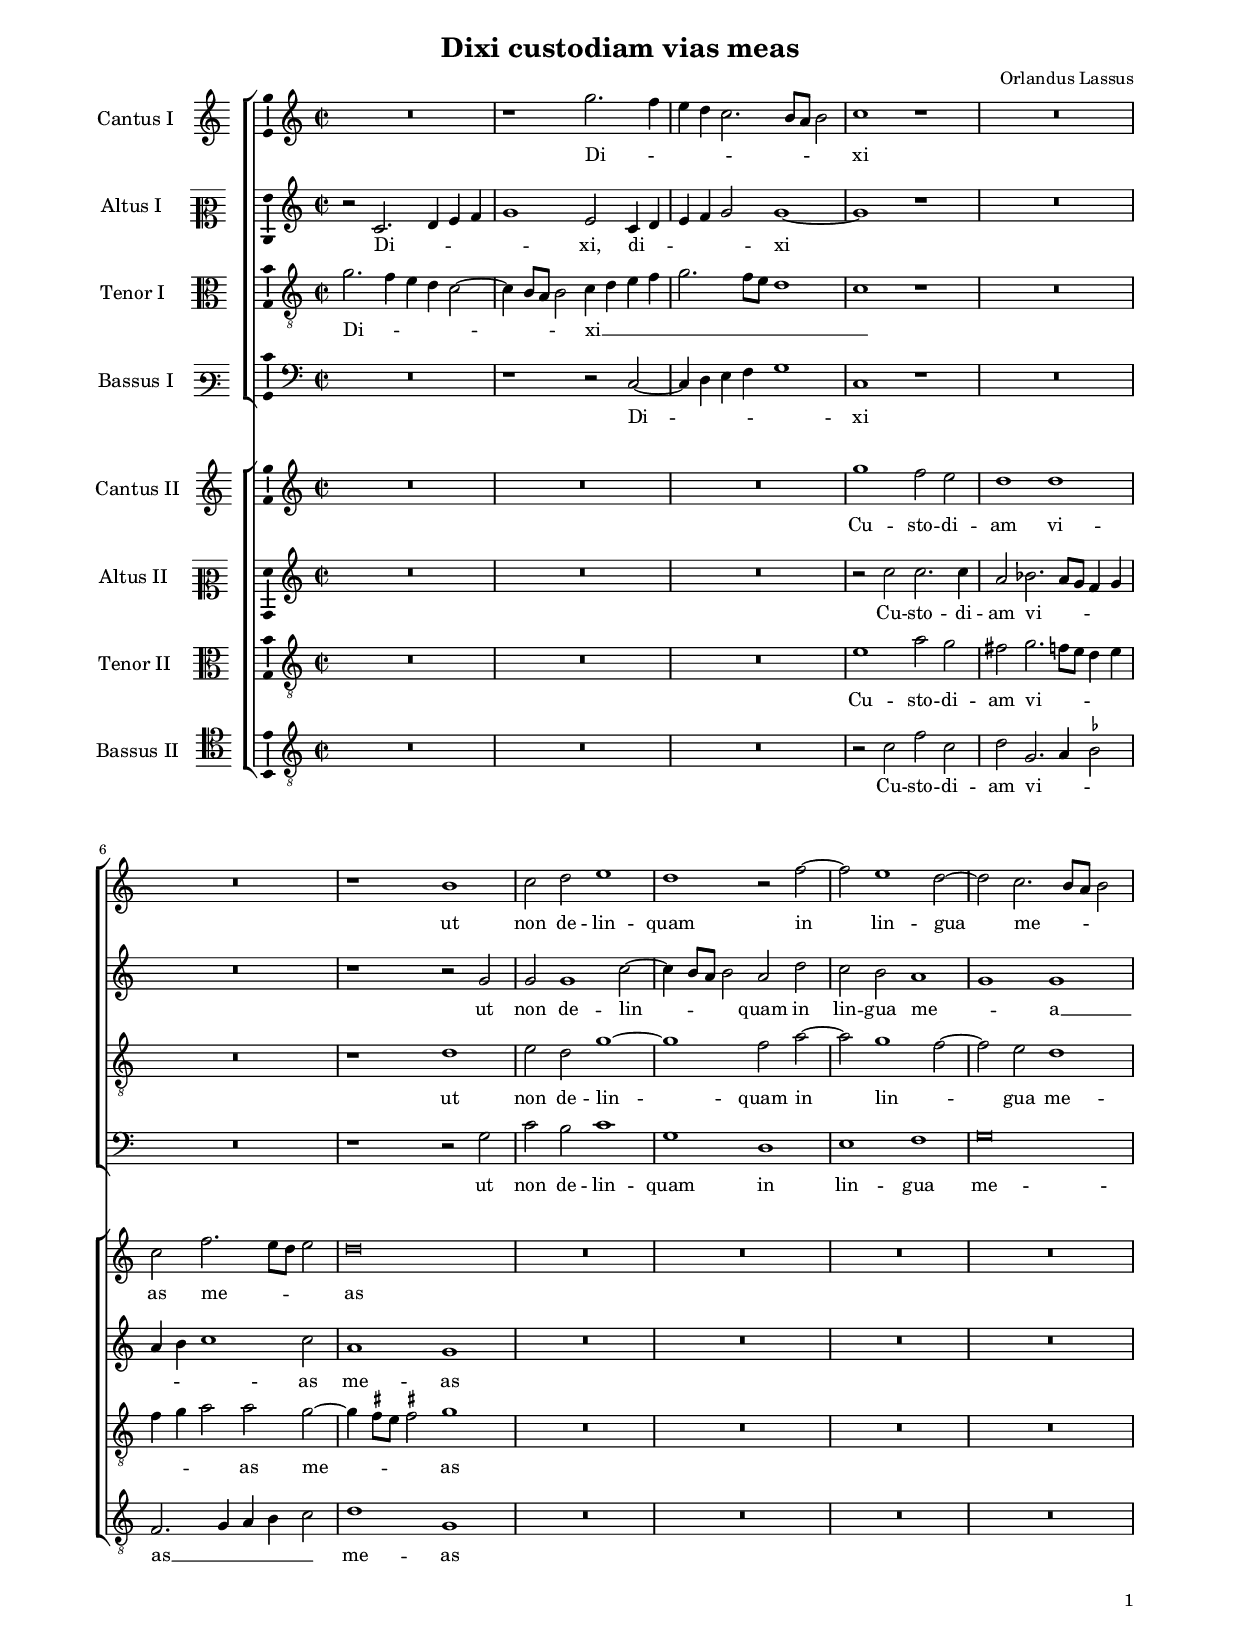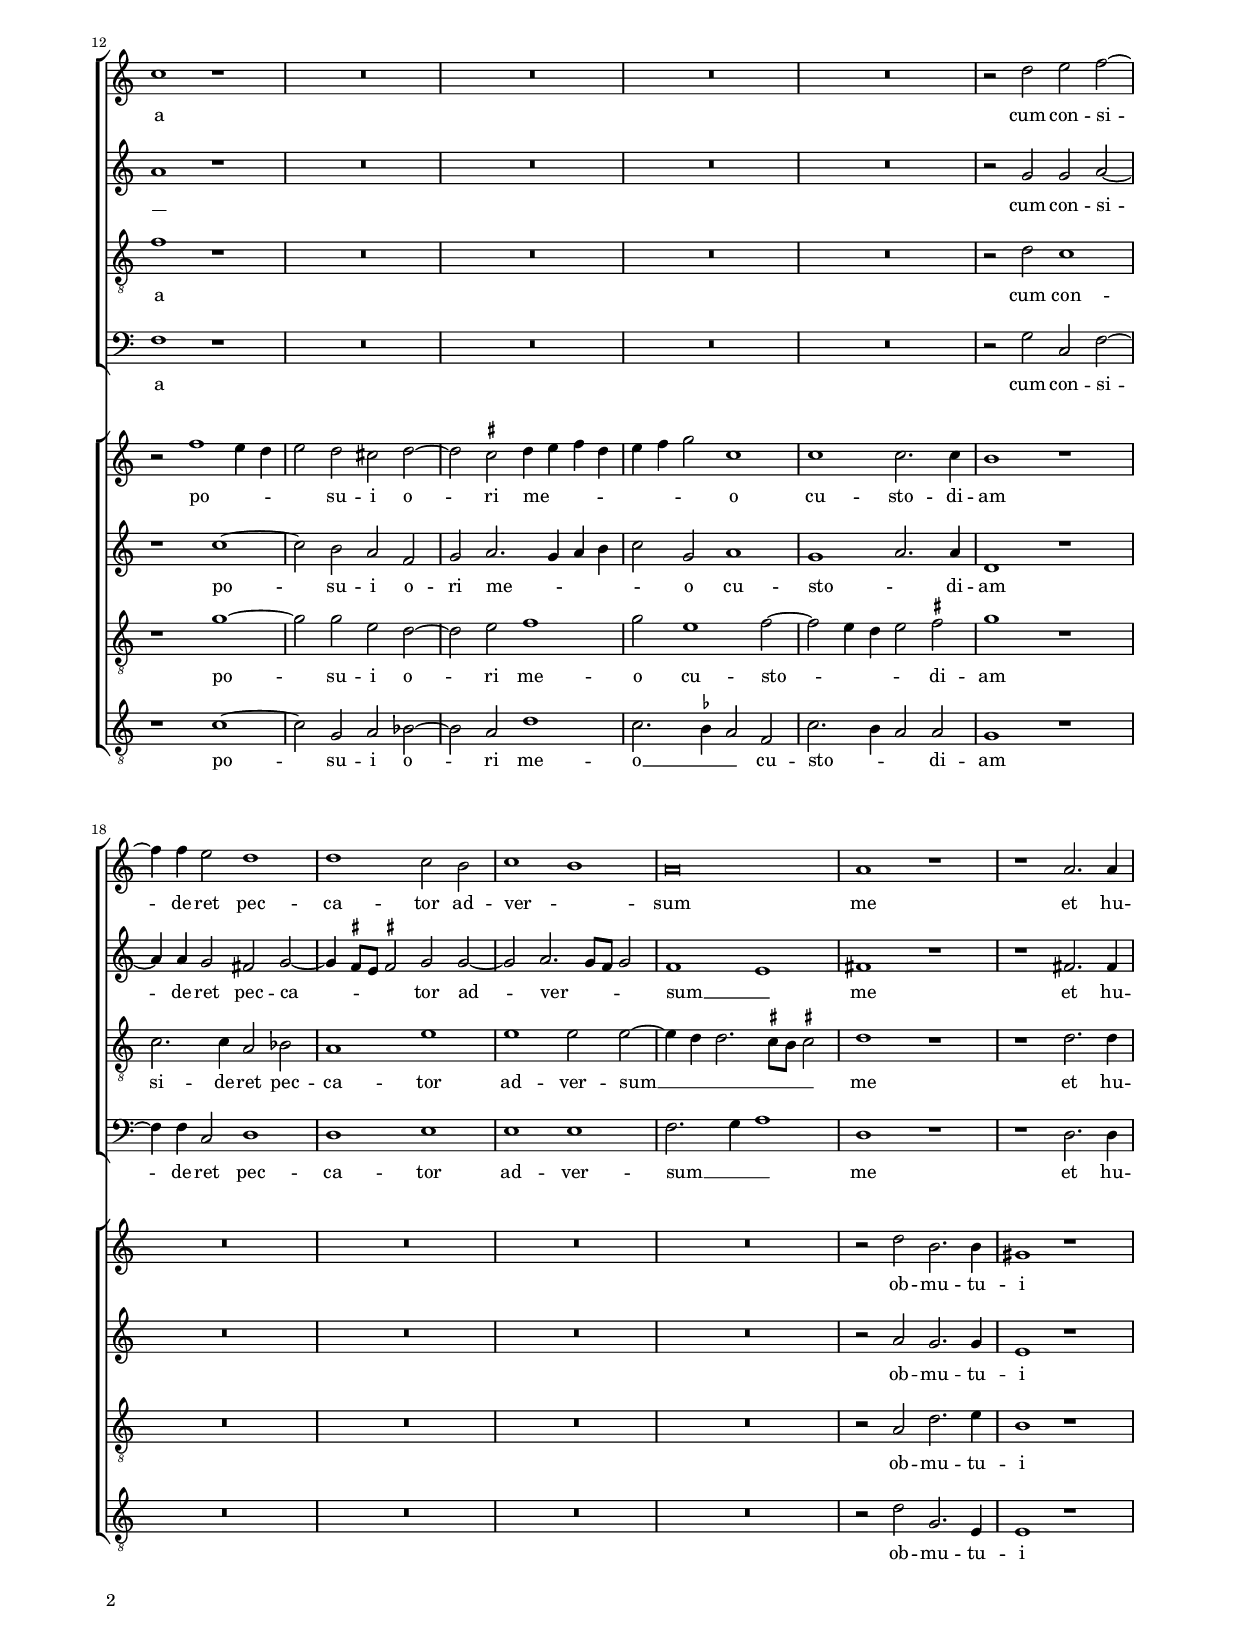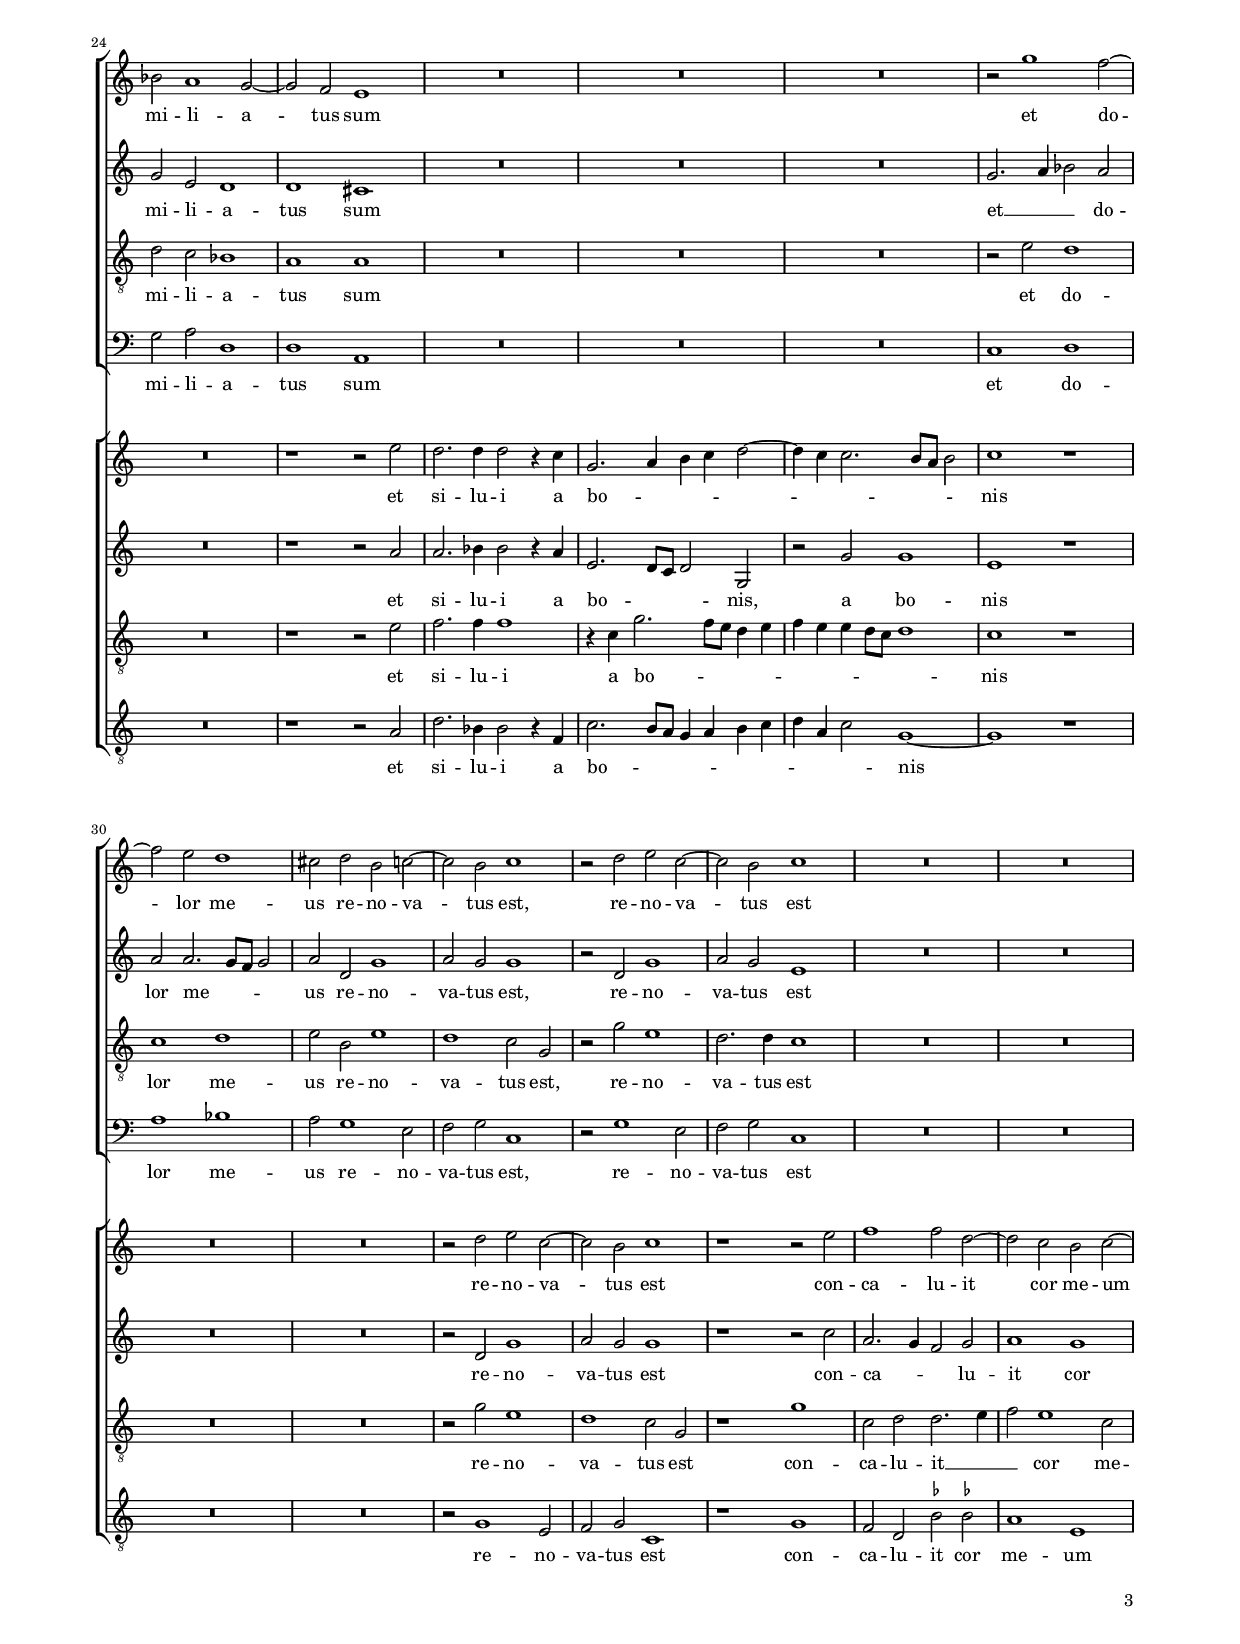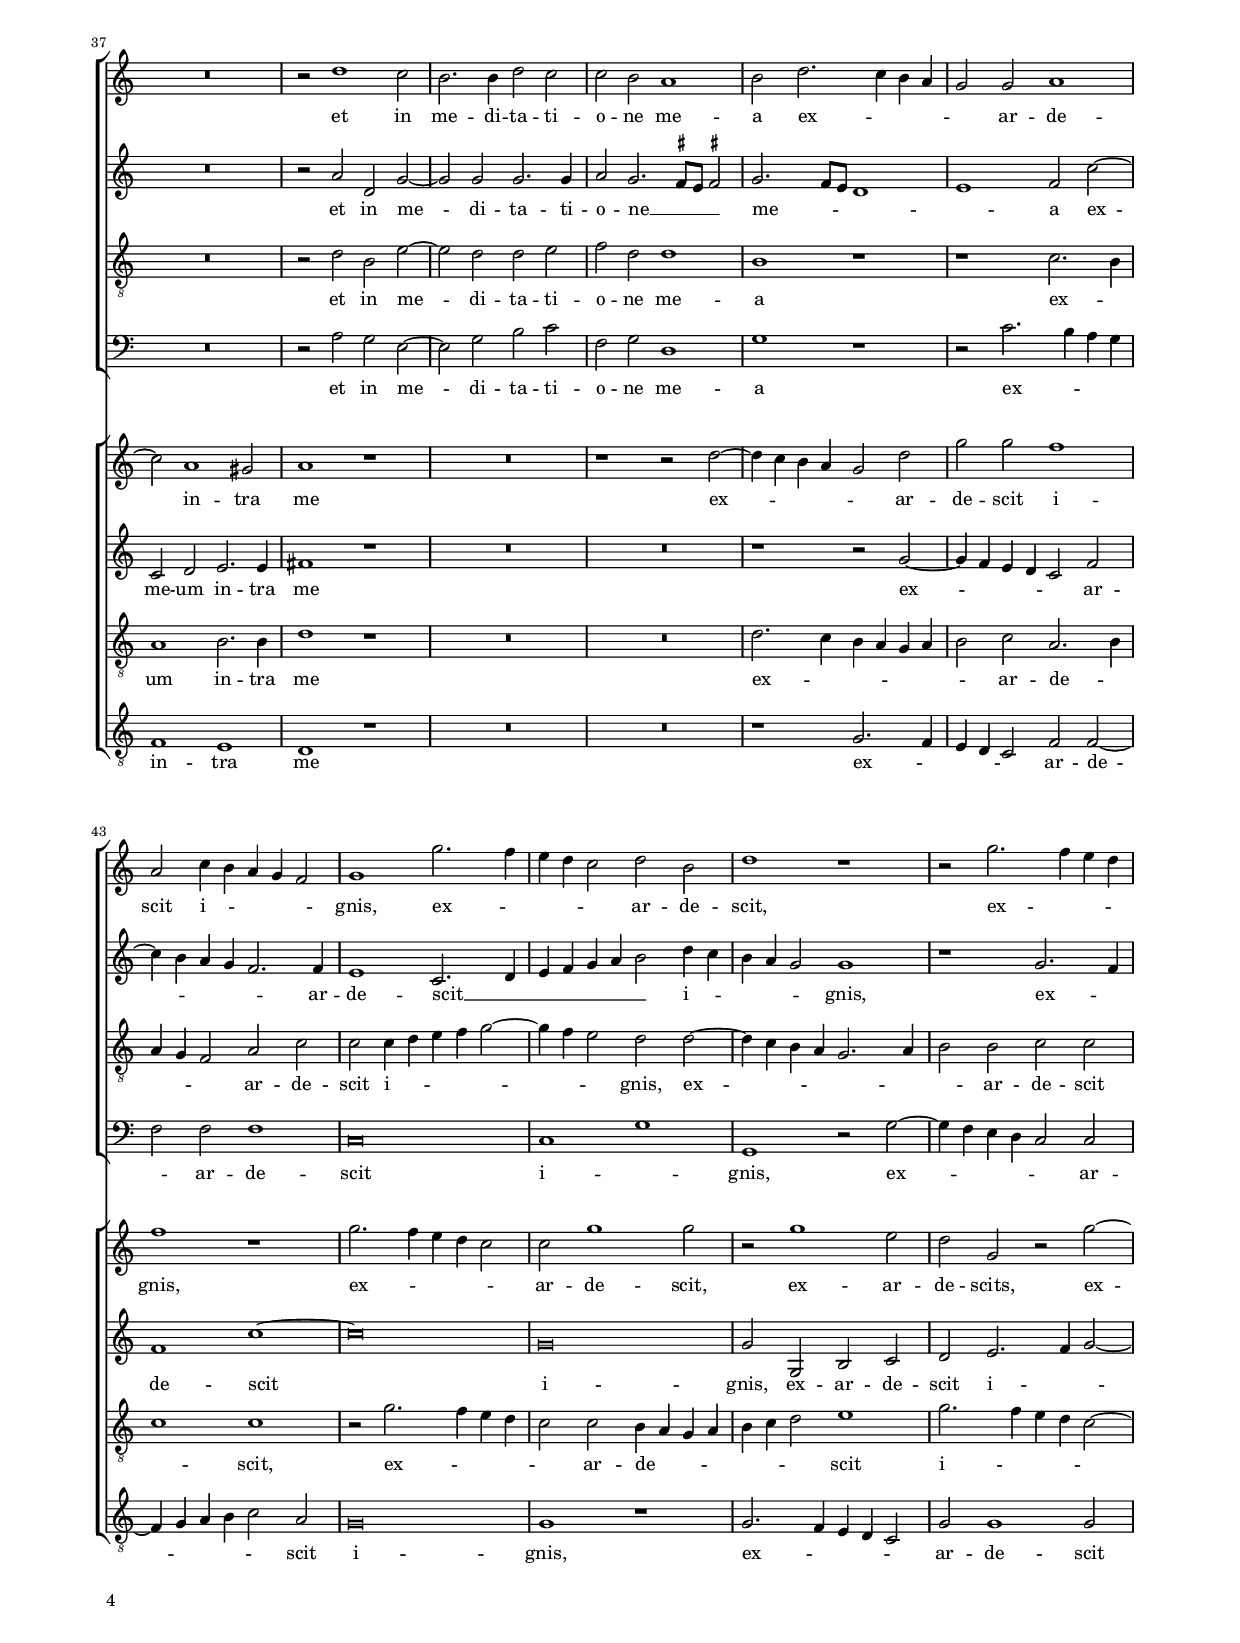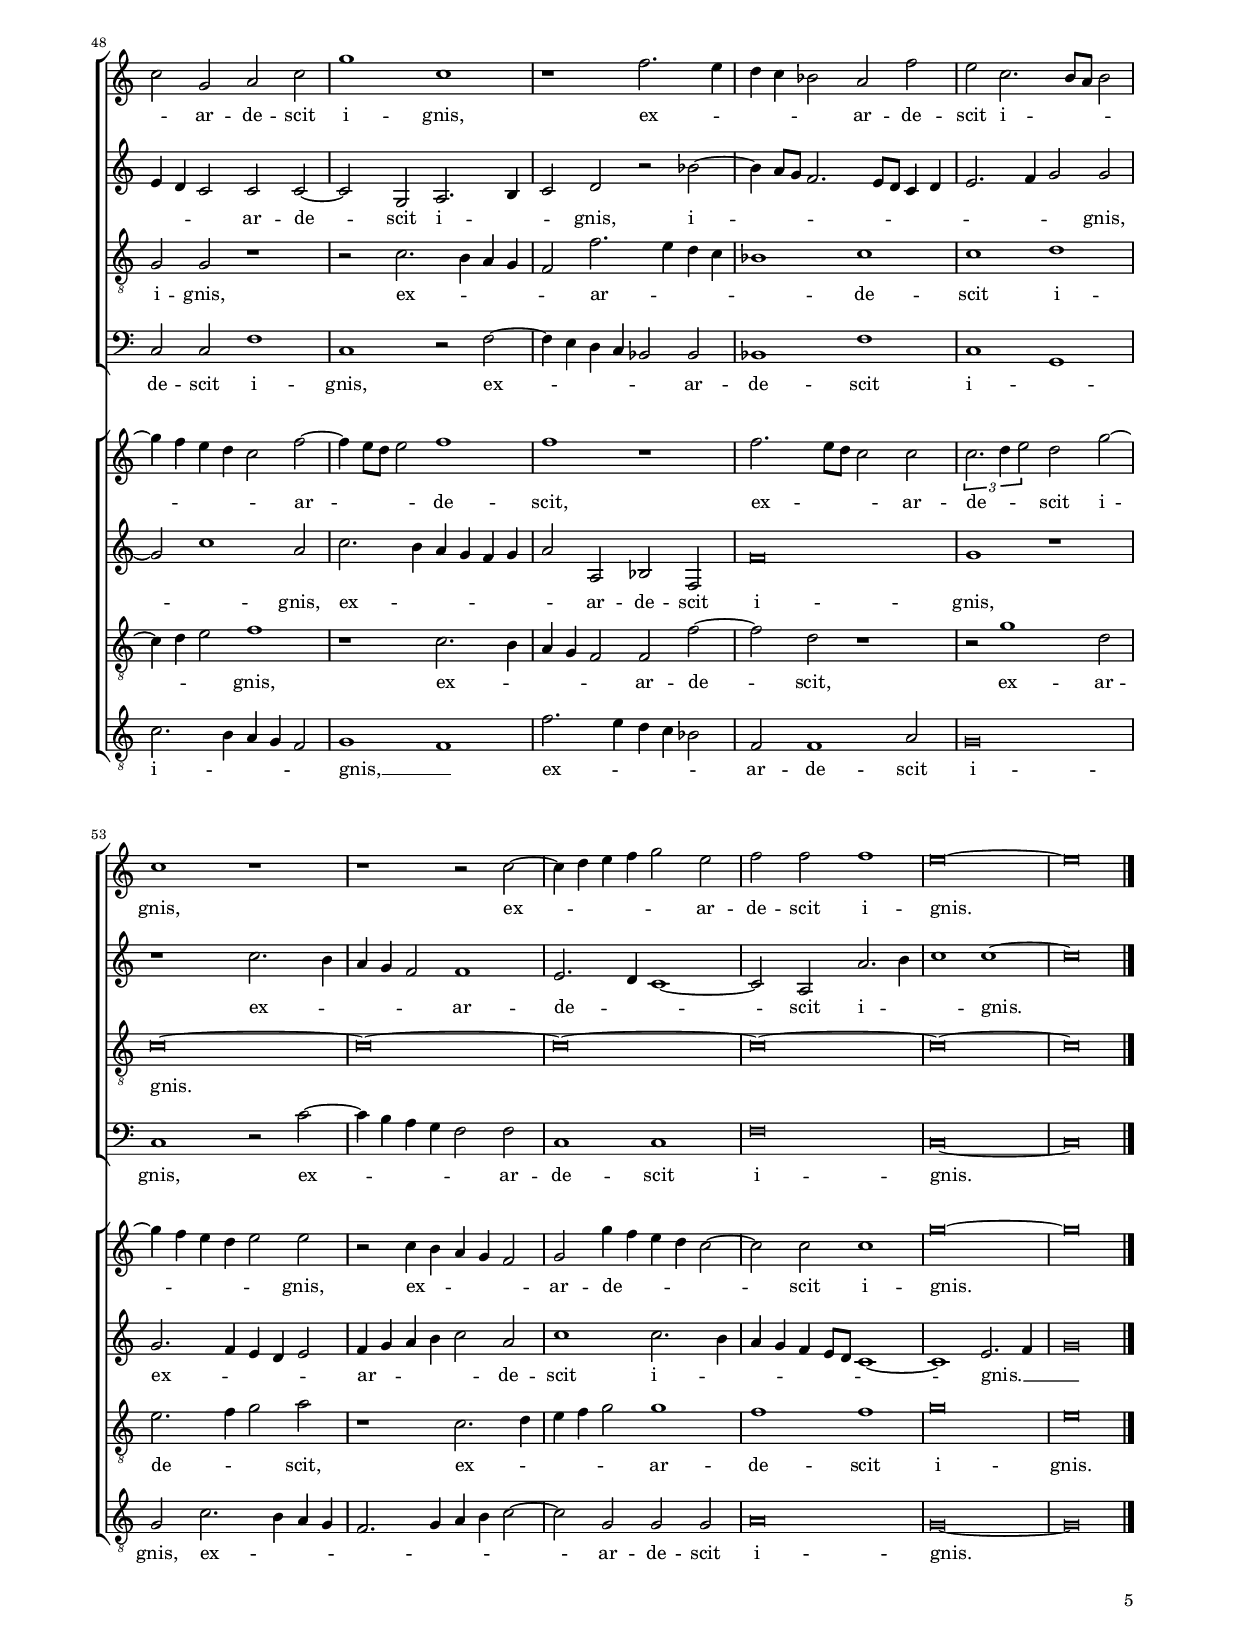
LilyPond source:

\header 
{
	title="Dixi custodiam vias meas"
	composer="Orlandus Lassus"
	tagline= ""
}

\version "2.22.1"
\include "deutsch.ly"
#(set-global-staff-size 15)
% #(set-default-paper-size "letter")
#(ly:set-option 'point-and-click #f)


\paper
	{
	top-margin = 1.8 \cm
	bottom-margin = 1.2 \cm
	left-margin = 1.8 \cm
	right-margin = 1.8 \cm
	print-page-number = ##f
	ragged-bottom = ##f
	ragged-last-bottom = ##t
	ragged-bottom = ##f
	ragged-last-bottom = ##t
%   systems-per-page = 2
	system-system-spacing = #'((basic-distance . 18) (minimum-distance . 14) (padding . 7) (strechability . 250))
    oddFooterMarkup=\markup   \fill-line { "" \fromproperty #'page:page-number-string }
    evenFooterMarkup=\markup  \fill-line { \fromproperty #'page:page-number-string "" }
    last-bottom-spacing = #'((basic-distance . 12) (minimum-distance . 7) (padding . 4))
	}


global =  
	{
	\key c \major
	\time 2/2 \set Score.measureLength = #(ly:make-moment 2/1)
    \set Score.tempoHideNote = ##t
    \tempo 2 = 85
    \skip 1*2*58 \bar "|."
	}

	ficta = { \once \set suggestAccidentals = ##t }
	
	forget = #(define-music-function (music) (ly:music?) #{
	\accidentalStyle forget
	$music
	\accidentalStyle default
	#})

	
incipitcantusprimus = \markup { \score {
	{
	\set Staff.instrumentName = \markup { \fontsize #1 "Cantus I" }
	\key c \major
	\clef violin
	s4 \bar ""
	}
	\layout  {
	raggedright = ##t
	indent = 1.9 \cm
	line-width = 2.5\cm
	\context { \Staff \remove Time_signature_engraver }
	\override Staff.Clef.Y-extent = #'(0 . 0)
	}} \hspace #1 }
      
incipitaltusprimus = \markup { \score {
	{
	\set Staff.instrumentName = \markup { \fontsize #1 "Altus I" }
	\key c \major
	\clef mezzosoprano
	s4 \bar ""
	}
	\layout  {
	raggedright = ##t
	indent = 1.9 \cm
	line-width = 2.5\cm
	\context { \Staff \remove Time_signature_engraver }
	\override Staff.Clef.Y-extent = #'(0 . 0)
	}} \hspace #1 }
      
incipittenorprimus = \markup { \score {
	{
	\set Staff.instrumentName = \markup { \fontsize #1 "Tenor I" }
	\key c \major
	\clef alto
	s4 \bar ""
	}
	\layout  {
	raggedright = ##t
	indent = 1.9 \cm
	line-width = 2.5\cm
	\context { \Staff \remove Time_signature_engraver }
	\override Staff.Clef.Y-extent = #'(0 . 0)
	}} \hspace #1 }


incipitbassusprimus = \markup { \score {
	{
	\set Staff.instrumentName = \markup { \fontsize #1 "Bassus I" }
	\key c \major
	\clef varbaritone
	s4 \bar ""
	}
	\layout  {
	raggedright = ##t
	indent = 1.9 \cm
	line-width = 2.5\cm
	\context { \Staff \remove Time_signature_engraver }
	\override Staff.Clef.Y-extent = #'(0 . 0)
	}} \hspace #1 }

incipitcantussecundus = \markup { \score {
	{
	\set Staff.instrumentName = \markup { \fontsize #1 "Cantus II" }
	\key c \major
	\clef violin
	s4 \bar ""
	}
	\layout  {
	raggedright = ##t
	indent = 1.9 \cm
	line-width = 2.5\cm
	\context { \Staff \remove Time_signature_engraver }
	\override Staff.Clef.Y-extent = #'(0 . 0)
	}} \hspace #1 }


incipitaltussecundus = \markup { \score {
	{
	\set Staff.instrumentName = \markup { \fontsize #1 "Altus II" }
	\key c \major
	\clef mezzosoprano
	s4 \bar ""
	}
	\layout  {
	raggedright = ##t
	indent = 1.9 \cm
	line-width = 2.5\cm
	\context { \Staff \remove Time_signature_engraver }
	\override Staff.Clef.Y-extent = #'(0 . 0)
	}} \hspace #1 }


incipittenorsecundus = \markup { \score {
	{
	\set Staff.instrumentName = \markup { \fontsize #1 "Tenor II" }
	\key c \major
	\clef alto
	s4 \bar ""
	}
	\layout  {
	raggedright = ##t
	indent = 1.9 \cm
	line-width = 2.5\cm
	\context { \Staff \remove Time_signature_engraver }
	\override Staff.Clef.Y-extent = #'(0 . 0)
	}} \hspace #1 }	


incipitbassussecundus = \markup { \score {
	{
	\set Staff.instrumentName = \markup { \fontsize #1 "Bassus II" }
	\key c \major
	\clef tenor
	s4 \bar ""
	}
	\layout  {
	raggedright = ##t
	indent = 1.9 \cm
	line-width = 2.5\cm
	\context { \Staff \remove Time_signature_engraver }
	\override Staff.Clef.Y-extent = #'(0 . 0)
	}} \hspace #1 }


cantusprimus =  \relative c''
	{
	R\breve
	r1 g'2. f4
	e4 d c2. h8 a h2
	c1 r
%5
	R\breve |
	R\breve
	r1 h
	c2 d e1
	d1 r2 f~
%10
	f2 e1 d2~ |
	d2 c2. h8 a h2
	c1 r
	R\breve
	R\breve
%15
	R\breve |
	R\breve
	r2 d e f~
	f4 f e2 d1
	d1 c2 h
%20
	c1 h |
	a\breve
	a1 r
	r1 a2. a4
	b2 a1 g2~
%25
	g2 f e1 |
	R\breve
	R\breve
	R\breve
	r2 g'1 f2~
%30
	f2 e d1 |
	cis2 d h c~
	c2 h c1
	r2 d e c~
	c2 h c1
%35
	R\breve |
	R\breve
	R\breve
	r2 d1 c2
	h2. h4 d2 c
%40
	c2 h a1 |
	h2 d2. c4 h a
	g2 g a1
	a2 c4 h a g f2
	g1 g'2. f4
%45
	e4 d c2 d h |
	d1 r
	r2 g2. f4 e d
	c2 g a c
	g'1 c,
%50
	r1 f2. e4 |
	d4 c b2 a f'
	e2 c2. h8 a h2
	c1 r
	r1 r2 c~
%55
	c4 d e f g2 e |
	f2 f f1
	e\breve~
	e\breve |
	}

altusprimus =  \relative c' 
	{
	r2 c2. d4 e f
	g1 e2 c4 d
	e4 f g2 g1~
	g1 r
%5
	R\breve |
	R\breve
	r1 r2 g
	g2 g1 c2~
	c4 h8 a h2 a d
%10
	c2 h a1 |
	g1 g
	a1 r
	R\breve
	R\breve
%15
	R\breve |
	R\breve
	r2 g g a~
	a4 a g2 fis g~
	g4 \ficta fis8 e \ficta fis!2 g g~
%20
	g2 a2. g8 f g2 |
	f1 e
	fis1 r
	r1 fis2. fis4
	g2 e d1
%25
	d1 cis |
	R\breve
	R\breve
	R\breve
	g'2. a4 b2 a
%30
	a2 a2. g8 f g2 |
	a2 d, g1
	a2 g g1
	r2 d g1
	a2 g e1
%35
	R\breve |
	R\breve
	R\breve
	r2 a d, g~
	g2 g g2. g4
%40
	a2 g2. \ficta fis8 e \ficta fis!2 |
	g2. f8 e d1
	e1 f2 c'~
	c4 h a g f2. f4
	e1 c2. d4
%45
	e4 f g a h2 d4 c |
	h4 a g2 g1
	r1 g2. f4
	e4 d c2 c c~
	c2 g a2. h4
%50
	c2 d r b'~ |
	b4 a8 g f2. e8 d c4 d
	e2. f4 g2 g
	r1 c2. h4
	a4 g f2 f1
%55
	e2. d4 c1~ |
	c2 a a'2. h4
	c1 c~
	c\breve |
	}

tenorprimus =  \relative c' 
	{
	g'2. f4 e d c2~
	c4 h8 a h2 c4 d e f
	g2. f8 e d1
	c1 r
%5
	R\breve |
	R\breve
	r1 d
	e2 d g1~
	g1 f2 a~
%10
	a2 g1 f2~ |
	f2 e d1
	f1 r
	R\breve
	R\breve
%15
	R\breve |
	R\breve
	r2 d c1
	c2. c4 a2 b
	a1 e'
%20
	e1 e2 e~ |
	e4 d d2. \ficta cis8 h \ficta cis!2
	d1 r
	r1 d2. d4
	d2 c b1
%25
	a1 a |
	R\breve
	R\breve
	R\breve
	r2 e' d1
%30
	c1 d |
	e2 h e1
	d1 c2 g
	r2 g' e1
	d2. d4 c1
%35
	R\breve |
	R\breve
	R\breve
	r2 d h e~
	e2 d d e
%40
	f2 d d1 |
	h1 r
	r1 c2. h4
	a4 g f2 a c
	c2 c4 d e f g2~
%45
	g4 f e2 d d~ |
	d4 c h a g2. a4
	h2 h c c
	g2 g r1
	r2 c2. h4 a g
%50
	f2 f'2. e4 d c
	b1 c
	c1 d
	c\breve~
	c\breve~
%55
        c\breve~ |
        c\breve~
        c\breve~
        c\breve |
	}

bassusprimus  =  \relative c 
	{
	R\breve
	r1 r2 c~
	c4 d e f g1
	c,1 r
%5
	R\breve |
	R\breve
	r1 r2 g'
	c2 h c1
	g1 d
%10
	e1 f |
	g\breve
	f1 r
	R\breve
	R\breve
%15
	R\breve |
	R\breve
	r2 g c, f~
	f4 f c2 d1
	d1 e
%20
	e1 e |
	f2. g4 a1
	d,1 r
	r1 d2. d4
	g2 a d,1
%25
	d1 a |
	R\breve
	R\breve
	R\breve
	c1 d
%30
	a'1 b |
	a2 g1 e2
	f2 g c,1
	r2 g'1 e2
	f2 g c,1
%35
	R\breve |
	R\breve
	R\breve
	r2 a' g e~
	e2 g h c
%40
	f,2 g d1 |
	g1 r
	r2 c2. h4 a g
	f2 f f1
	c\breve
%45
	c1 g' |
	g,1 r2 g'~
	g4 f e d c2 c
	c2 c f1
	c1 r2 f~
%50
	f4 e d c b2 b |
	b1 f'
	c1 g
	c1 r2 c'~
	c4 h a g f2 f
%55
	c1 c |
	f\breve
	c\breve~
	c\breve |
	}

cantussecundus =  \relative c''
	{
	R\breve
	R\breve
	R\breve
	g'1 f2 e
%5
	d1 d |
	c2 f2. e8 d e2
	d\breve
	R\breve
	R\breve
%10
	R\breve |
	R\breve
	r2 f1 e4 d
	e2 d cis d~
        d2 \ficta cis d4 e f d
%15
	e4 f g2 c,1 |
	c1 c2. c4
	h1 r
	R\breve
	R\breve
%20
	R\breve |
	R\breve
	r2 d h2. h4
	gis1 r
	R\breve
%25
	r1 r2 e' |
	d2. d4 d2 r4 c
	g2. a4 h c d2~
	d4 c c2. h8 a h2
	c1 r
%30
	R\breve |
	R\breve
	r2 d e c~
	c2 h c1
	r1 r2 e
%35
	f1 f2 d~ |
	d2 c h c~
	c2 a1 gis2
	a1 r
	R\breve
%40
	r1 r2 d~ |
	d4 c h a g2 d'
	g2 g f1
	f1 r
	g2. f4 e d c2
%45
	c2 g'1 g2 |
	r2 g1 e2
	d2 g, r g'~
	g4 f e d c2 f~
	f4 e8 d e2 f1
%50
	f1 r |
	f2. e8 d c2 c
        \tuplet 3/2 {c2. d4 e2 } d2 g~
	g4 f e d e2 e
	r2 c4 h a g f2
%55
	g2 g'4 f e d c2~ |
	c2 c c1
	g'\breve~
	g\breve |
	}

altussecundus =  \relative c'
	{
	R\breve
	R\breve
	R\breve
	r2 c' c2. c4
%5
	a2 b2. a8 g f4 g |
	a4 h c1 c2
	a1 g
	R\breve
	R\breve
%10
	R\breve |
	R\breve
	r1 c~
	c2 h a f
	g2 a2. g4 a h
%15
	c2 g a1 |
	g1 a2. a4
	d,1 r
	R\breve
	R\breve
%20
	R\breve |
	R\breve
	r2 a' g2. g4
	e1 r
	R\breve
%25
	r1 r2 a |
	a2. b4 b2 r4 a
	e2. d8 c d2 g,
	r2 g' g1
	e1 r
%30
	R\breve |
	R\breve
	r2 d g1
	a2 g g1
	r1 r2 c
%35
	a2. g4 f2 g |
	a1 g
	c,2 d e2. e4
	fis1 r
	R\breve
%40
	R\breve |
	r1 r2 g~
	g4 f e d c2 f
	f1 c'~
	c\breve
%45
	g\breve |
	g2 g, h c
	d2 e2. f4 g2~
	g2 c1 a2
	c2. h4 a g f g
%50
	a2 a, b f |
	f'\breve
	g1 r
	g2. f4 e d e2
	f4 g a h c2 a
%55
	c1 c2. h4 |
	a4 g f e8 d c1~
	c1 e2. f4
	g\breve |
      }


tenorsecundus =  \relative c'
	{
	R\breve
	R\breve
	R\breve
	e1 a2 g
%5
	fis2 g2. f8 e d4 e |
	f4 g a2 a g~
	g4 \ficta fis8 e \ficta fis!2 g1
	R\breve
	R\breve
%10
	R\breve |
	R\breve
	r1 g~
	g2 g e d~
	d2 e f1
%15
	g2 e1 f2~ |
	f2 e4 d e2 \ficta fis
	g1 r
	R\breve
	R\breve
%20
	R\breve |
	R\breve
	r2 a, d2. e4
	h1 r
	R\breve
%25
	r1 r2 e |
	f2. f4 f1
	r4 c g'2. f8 e d4 e
	f4 e e d8 c d1
	c1 r
%30
	R\breve |
	R\breve
	r2 g' e1
	d1 c2 g
	r1 g'
%35
	c,2 d d2. e4 |
	f2 e1 c2
	a1 h2. h4
	d1 r
	R\breve
%40
	R\breve |
	d2. c4 h a g a
	h2 c a2. h4
	c1 c
	r2 g'2. f4 e d
%45
	c2 c h4 a g a |
	h4 c d2 e1
	g2. f4 e d c2~
	c4 d e2 f1
	r1 c2. h4
%50
	a4 g f2 f f'~ |
	f2 d r1
	r2 g1 d2
	e2. f4 g2 a
	r1 c,2. d4
%55
	e4 f g2 g1 |
	f1 f
	g\breve
	e\breve |
	}

bassussecundus =  \relative c
	{
	R\breve
	R\breve
	R\breve
	r2 c' f c
%5
	d2 g,2. a4 \ficta b2 |
	f2. g4 a h c2
	d1 g,
	R\breve
	R\breve
%10
	R\breve |
	R\breve
	r1 c~
	c2 g a b~
	b2 a d1
%15
	c2. \ficta b4 a2 f |
	c'2. h4 a2 a
	g1 r
	R\breve
	R\breve
%20
	R\breve |
	R\breve
	r2 d' g,2. e4
	e1 r
	R\breve
%25
	r1 r2 a |
	d2. b4 b2 r4 f
	c'2. h8 a g4 a h c
	d4 a c2 g1~
	g1 r
%30
	R\breve |
	R\breve
	r2 g1 e2
	f2 g c,1
	r1 g'
%35
	f2 d \ficta b' \ficta b! |
	a1 e
	f1 e
	d1 r
	R\breve
%40
	R\breve |
	r1 g2. f4
	e4 d c2 f f~
	f4 g a h c2 a
	g\breve
%45
	g1 r |
	g2. f4 e d c2
	g'2 g1 g2
	c2. h4 a g f2
	g1 f
%50
	f'2. e4 d c b2 |
	f2 f1 a2
	g\breve
	g2 c2. h4 a g
	f2. g4 a h c2~
%55
	c2 g g g |
	a\breve
	g\breve~
	g\breve |
	}


lyricscantusprimus = \lyricmode {
	Di -- _ _ _ _ _ _ _ xi
        ut non de -- lin -- quam in lin -- gua me -- _ _ _ a
        cum con -- si -- de -- ret pec -- ca -- tor ad -- ver -- _ sum me
        et hu -- mi -- li -- a -- tus sum
        et do -- lor me -- us re -- no -- va -- tus est,
        re -- no -- va -- tus est
        et in me -- di -- ta -- ti -- o -- ne me -- a
        ex -- _ _ _ _ ar -- de -- scit i -- _ _ _ _ gnis,
        ex -- _ _ _ _ ar -- de -- scit,
        ex -- _ _ _ _ ar -- de -- scit i -- gnis,
        ex -- _ _ _ _ ar -- de -- scit i -- _ _ _ gnis,
        ex -- _ _ _ _ ar -- de -- scit i -- gnis.
	}


lyricsaltusprimus = \lyricmode {
	Di -- _ _ _ _ xi,
        di -- _ _ _ _ xi
        ut non de -- lin -- _ _ _ quam in lin -- gua me -- _ a __ _
        cum con -- si -- de -- ret pec -- ca -- _ _ _ tor ad -- ver -- _ _ _ sum __ _ me
        et hu -- mi -- li -- a -- tus sum
        et __ _ _ do -- lor me -- _ _ _ us re -- no -- va -- tus est,
        re -- no -- va -- tus est
        et in me -- di -- ta -- ti -- o -- ne __ _ _ _ me -- _ _ _ _ a
        ex -- _ _ _ _ ar -- de -- scit __ _ _ _ _ _ _ i -- _ _ _ _ gnis,
        ex -- _ _ _ _ ar -- de -- scit i -- _ _ gnis,
        i -- _ _ _ _ _ _ _ _ _ _ gnis,
        ex -- _ _ _ _ ar -- de -- _ _ scit i -- _ _ gnis.
	}


lyricstenorprimus = \lyricmode {
	Di -- _ _ _ _ _ _ _ xi __ _ _ _ _ _ _ _ _
        ut non de -- lin -- quam in lin -- _ gua me -- a
        cum con -- si -- de -- ret pec -- ca -- tor ad -- ver -- sum __ _ _ _ _ _ me
        et hu -- mi -- li -- a -- tus sum
        et do -- lor me -- us re -- no -- va -- tus est,
        re -- no -- va -- tus est
        et in me -- di -- ta -- ti -- o -- ne me -- a
        ex -- _ _ _ _ ar -- de -- scit i -- _ _ _ _ _ _ gnis,
        ex -- _ _ _ _ _ _ ar -- de -- scit i -- gnis,
        ex -- _ _ _ _ ar -- _ _ _ _ de -- scit i -- gnis.
	}


lyricsbassusprimus = \lyricmode {
	Di -- _ _ _ _ xi
        ut non de -- lin -- quam in lin -- gua me -- a
        cum con -- si -- de -- ret pec -- ca -- tor ad -- ver -- sum __ _ _ me
        et hu -- mi -- li -- a -- tus sum
        et do -- lor me -- us re -- no -- va -- tus est,
        re -- no -- va -- tus est
        et in me -- di -- ta -- ti -- o -- ne me -- a
        ex -- _ _ _ _ ar -- de -- scit i -- _ gnis,
        ex -- _ _ _ _ ar -- de -- scit i -- gnis,
        ex -- _ _ _ _ ar -- de -- scit i -- _ gnis,
        ex -- _ _ _ _ ar -- de -- scit i -- gnis.
	}


lyricscantussecundus = \lyricmode {
	Cu -- sto -- di -- am vi -- as me -- _ _ _ as
        po -- _ _ _ su -- i o -- ri me -- _ _ _ _ _ _ o cu -- sto -- di -- am
        ob -- mu -- tu -- i
        et si -- lu -- i a bo -- _ _ _ _ _ _ _ _ _ nis
        re -- no -- va -- tus est
        con -- ca -- lu -- it cor me -- um in -- tra me
        ex -- _ _ _ _ ar -- de -- scit i -- gnis,
        ex -- _ _ _ _ ar -- de -- scit,
        ex -- ar -- de -- scits,
        ex -- _ _ _ _ ar -- _ _ _ de -- scit,
        ex -- _ _ _ ar -- de -- _ _ scit i -- _ _ _ _ gnis,
        ex -- _ _ _ _ ar -- de -- _ _ _ _ scit i -- gnis.
	}


lyricsaltussecundus = \lyricmode {
	Cu -- sto -- di -- am vi -- _ _ _ _ _ _ _ as me -- as
        po -- su -- i o -- ri me -- _ _ _ _ o cu -- sto -- _ di -- am
        ob -- mu -- tu -- i
        et si -- lu -- i a bo -- _ _ _ nis,
        a bo -- nis
        re -- no -- va -- tus est
        con -- ca -- _ _ lu -- it cor me -- um in -- tra me
        ex -- _ _ _ _ ar -- de -- scit i -- gnis,
        ex -- ar -- de -- scit i -- _ _ _ gnis,
        ex -- _ _ _ _ _ _ ar -- de -- scit i -- gnis,
        ex -- _ _ _ _ ar -- _ _ _ _ de -- scit i -- _ _ _ _ _ _ _ gnis. __ _ _
	}
	

lyricstenorsecundus = \lyricmode {
	Cu -- sto -- di -- am vi -- _ _ _ _ _ _ _ as me -- _ _ _ as
        po -- su -- i o -- ri me -- o cu -- sto -- _ _ _ di -- am
        ob -- mu -- tu -- i
        et si -- lu -- i a bo -- _ _ _ _ _ _ _ _ _ _ nis
        re -- no -- va -- tus est
        con -- ca -- lu -- it __ _ _ cor me -- um in -- tra me
        ex -- _ _ _ _ _ _ ar -- de -- _ _ scit,
        ex -- _ _ _ _ ar -- de -- _ _ _ _ _ _ scit i -- _ _ _ _ _ _ gnis,
        ex -- _ _ _ _ ar -- de -- scit,
        ex -- ar -- de -- _ _ scit,
        ex -- _ _ _ _ ar -- de -- scit i -- gnis.
	}


lyricsbassussecundus = \lyricmode {
	Cu -- sto -- di -- am vi -- _ _ as __ _ _ _ _ me -- as
        po -- su -- i o -- ri me -- o __ _ _ cu -- sto -- _ _ di -- am
        ob -- mu -- tu -- i
        et si -- lu -- i a bo -- _ _ _ _ _ _ _ _ _ nis
        re -- no -- va -- tus est
        con -- ca -- lu -- it cor me -- um in -- tra me
        ex -- _ _ _ _ ar -- de -- _ _ _ _ scit i -- gnis,
        ex -- _ _ _ _ ar -- de -- scit i -- _ _ _ _ gnis, __ _
        ex -- _ _ _ _ ar -- de -- scit i -- gnis,
        ex -- _ _ _ _ _ _ _ _ ar -- de -- scit i -- gnis.
	}


\score
{	
    \transpose c c {
	
    <<
	\new ChoirStaff \with { \override StaffGrouper.staffgroup-staff-spacing.basic-distance = #15 
				\override StaffGrouper.staff-staff-spacing.basic-distance = #12 }
	<<
	
	\new Staff << \global
	\new Voice="v1" {
		\set Staff.instrumentName=\incipitcantusprimus
		\set Staff.midiInstrument = "reed organ"
		\clef violin
		\cantusprimus }
	\new Lyrics \lyricsto "v1" {\lyricscantusprimus }
	>>
	
	\new Staff << \global
	\new Voice="v2" {
		\set Staff.instrumentName=\incipitaltusprimus
		\set Staff.midiInstrument = "reed organ"
		\clef violin 
		\altusprimus }
	\new Lyrics \lyricsto "v2" {\lyricsaltusprimus }
	>>
	
	\new Staff << \global
	\new Voice="v3" {
		\set Staff.instrumentName=\incipittenorprimus
		\set Staff.midiInstrument = "reed organ"
		\clef "G_8"
		\tenorprimus }
	\new Lyrics \lyricsto "v3" {\lyricstenorprimus }
	>>
	
	\new Staff << \global
	\new Voice="v4" {
		\set Staff.instrumentName=\incipitbassusprimus
		\set Staff.midiInstrument = "reed organ"
		\clef bass 
		\bassusprimus }
	\new Lyrics \lyricsto "v4" {\lyricsbassusprimus}
	>>
	>>
	
	\new ChoirStaff \with { \override StaffGrouper.staff-staff-spacing.basic-distance = #12 }
	<<
	
	\new Staff << \global
	\new Voice="v5" {
		\set Staff.instrumentName=\incipitcantussecundus
		\set Staff.midiInstrument = "church organ"
		\clef violin
		\cantussecundus }
	\new Lyrics \lyricsto "v5" {\lyricscantussecundus }
	>>
	
	\new Staff << \global
	\new Voice="v6" {
		\set Staff.instrumentName=\incipitaltussecundus
		\set Staff.midiInstrument = "church organ"
		\clef violin 
		\altussecundus }
	\new Lyrics \lyricsto "v6" {\lyricsaltussecundus }
	>>
	
	\new Staff << \global
	\new Voice="v7" {
		\set Staff.instrumentName=\incipittenorsecundus
		\set Staff.midiInstrument = "church organ"
		\clef "G_8"
		\tenorsecundus }
	\new Lyrics \lyricsto "v7" {\lyricstenorsecundus }
	>>
	
	\new Staff << \global
	\new Voice="v8" {
		\set Staff.instrumentName=\incipitbassussecundus
		\set Staff.midiInstrument = "church organ"
		\clef "G_8" 
		\bassussecundus }
	\new Lyrics \lyricsto "v8" {\lyricsbassussecundus}
	>>
	>>
>>
	} % transpose

\layout
	{
	indent = 2.5 \cm
%	\context { \Lyrics \override VerticalAxisGroup.nonstaff-relatedstaff-spacing.padding = #2 }
%	\context { \Lyrics \override LyricText.font-size = #1 }
	\context { \Score \override BarNumber.padding = #2 }
    \context { \Staff \consists "Ambitus_engraver" }
	\context { \Voice \override NoteHead.style = #'baroque }
	\context { \Staff \override TimeSignature.break-visibility = #end-of-line-invisible }
	}

\midi
	{
	}
      
}

% EOF
